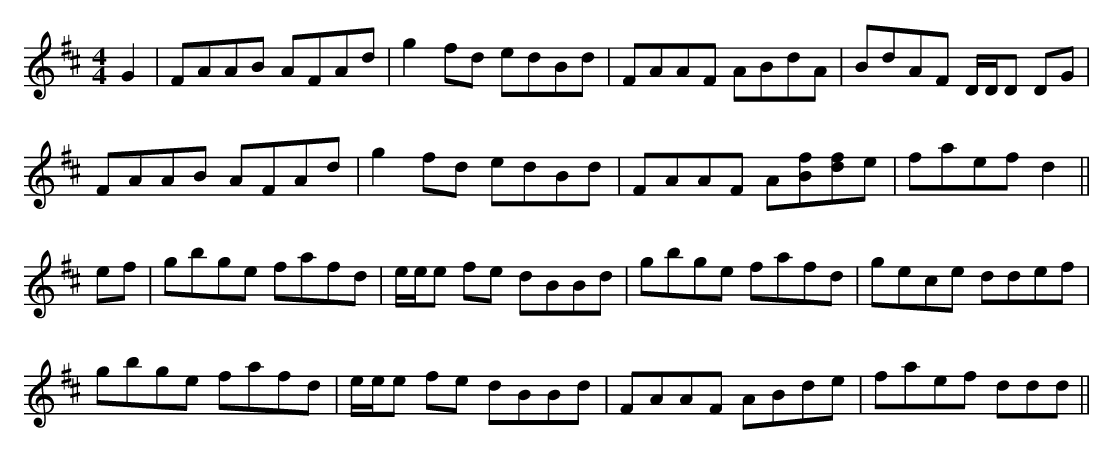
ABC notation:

X:1
M:4/4
K:D
G2|FAAB AFAd|g2 fd edBd|FAAF ABdA|BdAF D/D/D DG|
FAAB AFAd|g2 fd edBd|FAAF A[Bf][df]e|faef d2||
ef|gbge fafd|e/e/e fe dBBd|gbge fafd|gece ddef|
gbge fafd|e/e/e fe dBBd|FAAF ABde|faef ddd||
